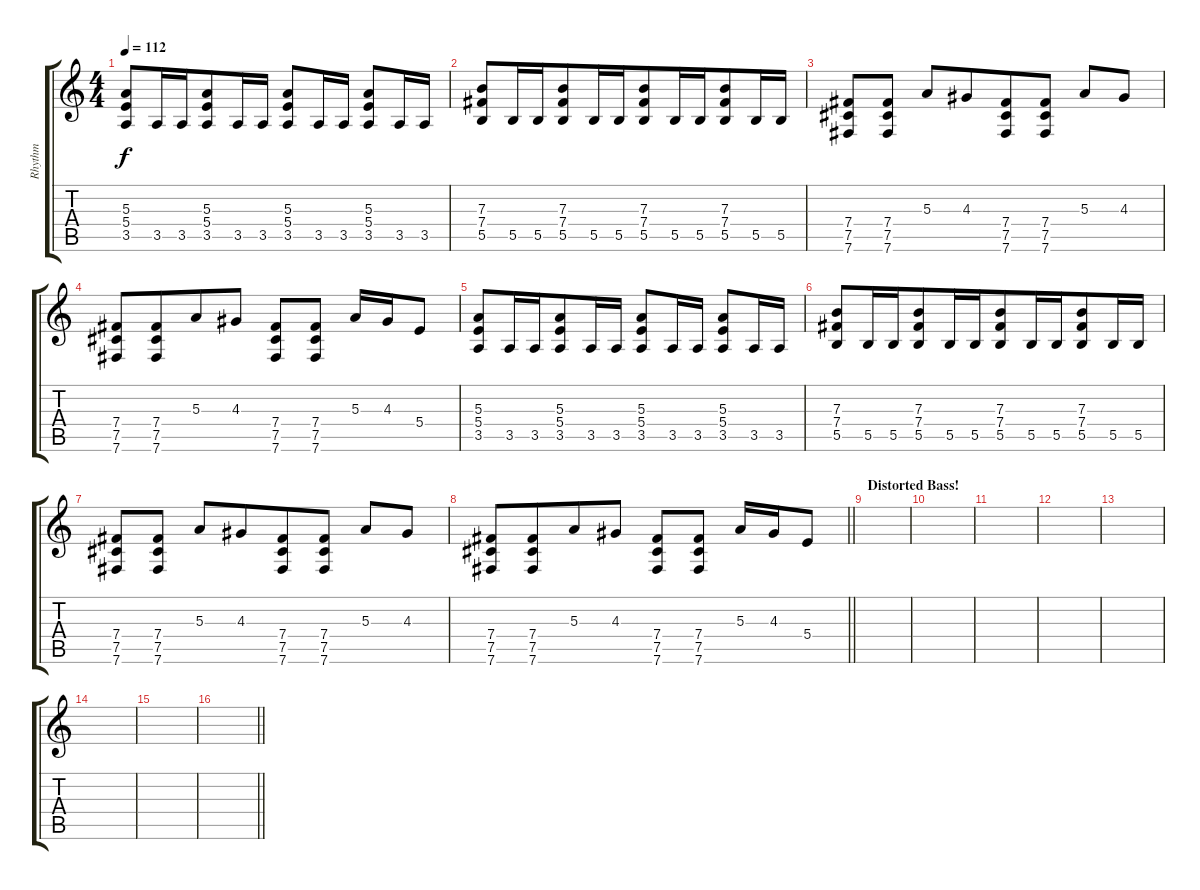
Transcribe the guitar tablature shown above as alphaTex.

\track ("Rhythm" "Rhythm") {instrument distortionguitar}
\staff {score tabs}
\tuning (Db4 Ab3 E3 B2 Gb2 B1) {hide}
\ts (4 4)
\tempo 112
\clef g2
\ks c
(5.3 5.4 3.5).8{dy f beam merge} 3.5.16{beam merge} 3.5.16{beam merge} (5.3 5.4 3.5).8{beam merge} 3.5.16{beam merge} 3.5.16 (5.3 5.4 3.5).8{beam merge} 3.5.16{beam merge} 3.5.16 (5.3 5.4 3.5).8{beam merge} 3.5.16{beam merge} 3.5.16 |
(7.3 7.4 5.5).8 5.5.16 5.5.16{beam merge} (7.3 7.4 5.5).8 5.5.16 5.5.16{beam merge} (7.3 7.4 5.5).8 5.5.16 5.5.16{beam merge} (7.3 7.4 5.5).8 5.5.16 5.5.16 |
(7.4 7.5 7.6).8{beam merge} (7.4 7.5 7.6).8 5.3.8 4.3.8{beam merge} (7.4 7.5 7.6).8{beam merge} (7.4 7.5 7.6).8 5.3.8 4.3.8 |
(7.4 7.5 7.6).8{beam merge} (7.4 7.5 7.6).8{beam merge} 5.3.8 4.3.8 (7.4 7.5 7.6).8 (7.4 7.5 7.6).8 5.3.16 4.3.16{beam merge} 5.4.8 |
(5.3 5.4 3.5).8{beam merge} 3.5.16{beam merge} 3.5.16{beam merge} (5.3 5.4 3.5).8{beam merge} 3.5.16{beam merge} 3.5.16 (5.3 5.4 3.5).8{beam merge} 3.5.16{beam merge} 3.5.16 (5.3 5.4 3.5).8{beam merge} 3.5.16{beam merge} 3.5.16 |
(7.3 7.4 5.5).8 5.5.16 5.5.16{beam merge} (7.3 7.4 5.5).8 5.5.16 5.5.16{beam merge} (7.3 7.4 5.5).8 5.5.16 5.5.16{beam merge} (7.3 7.4 5.5).8 5.5.16 5.5.16 |
(7.4 7.5 7.6).8{beam merge} (7.4 7.5 7.6).8 5.3.8 4.3.8{beam merge} (7.4 7.5 7.6).8{beam merge} (7.4 7.5 7.6).8 5.3.8 4.3.8 |
\barLineRight lightlight
(7.4 7.5 7.6).8{beam merge} (7.4 7.5 7.6).8{beam merge} 5.3.8 4.3.8 (7.4 7.5 7.6).8 (7.4 7.5 7.6).8 5.3.16 4.3.16{beam merge} 5.4.8 |
\section ("" "Distorted Bass!")
|
|
|
|
|
|
|
\barLineRight lightlight
